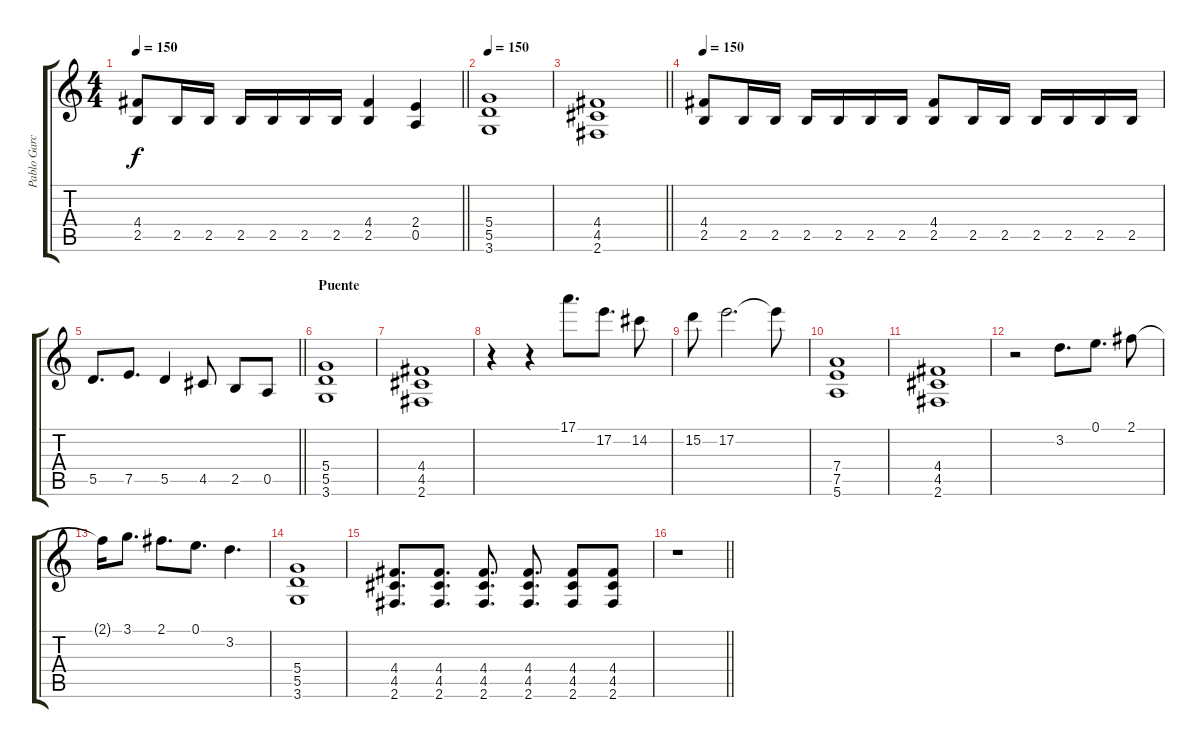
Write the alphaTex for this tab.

\track ("Pablo García" "Pablo Garc") {instrument overdrivenguitar}
\staff {score tabs}
\tuning (E4 B3 G3 D3 A2 E2) {hide}
\ts (4 4)
\tempo 150
\clef g2
\barLineRight lightlight
\ks c
(4.4 2.5).8{dy f} 2.5.16 2.5.16 2.5.16 2.5.16 2.5.16 2.5.16 (4.4 2.5).4 (2.4 0.5).4 |
\tempo 150
(5.4 5.5 3.6).1 |
\barLineRight lightlight
(4.4 4.5 2.6).1 |
\tempo 150
(4.4 2.5).8 2.5.16 2.5.16 2.5.16 2.5.16 2.5.16 2.5.16 (4.4 2.5).8 2.5.16 2.5.16 2.5.16 2.5.16 2.5.16 2.5.16 |
\barLineRight lightlight
5.5.8{d} 7.5.8{d} 5.5.4 4.5.8 2.5.8 0.5.8 |
\section ("" "Puente")
(5.4 5.5 3.6).1{instrument overdrivenguitar} |
(4.4 4.5 2.6).1 |
r.4 r.4 17.1.8{d} 17.2.8{d} 14.2.8 |
15.2.8 17.2.2{d} 17.2{t}.8 |
(7.4 7.5 5.6).1 |
(4.4 4.5 2.6).1 |
r.2 3.2.8{d} 0.1.8{d} 2.1.8 |
2.1{t}.16 3.1.8{d} 2.1.8{d} 0.1.8{d} 3.2.4{d} |
(5.4 5.5 3.6).1 |
(4.4 4.5 2.6).8{d} (4.4 4.5 2.6).8{d} (4.4 4.5 2.6).8{d} (4.4 4.5 2.6).8{d} (4.4 4.5 2.6).8 (4.4 4.5 2.6).8 |
\barLineRight lightlight
r.1
